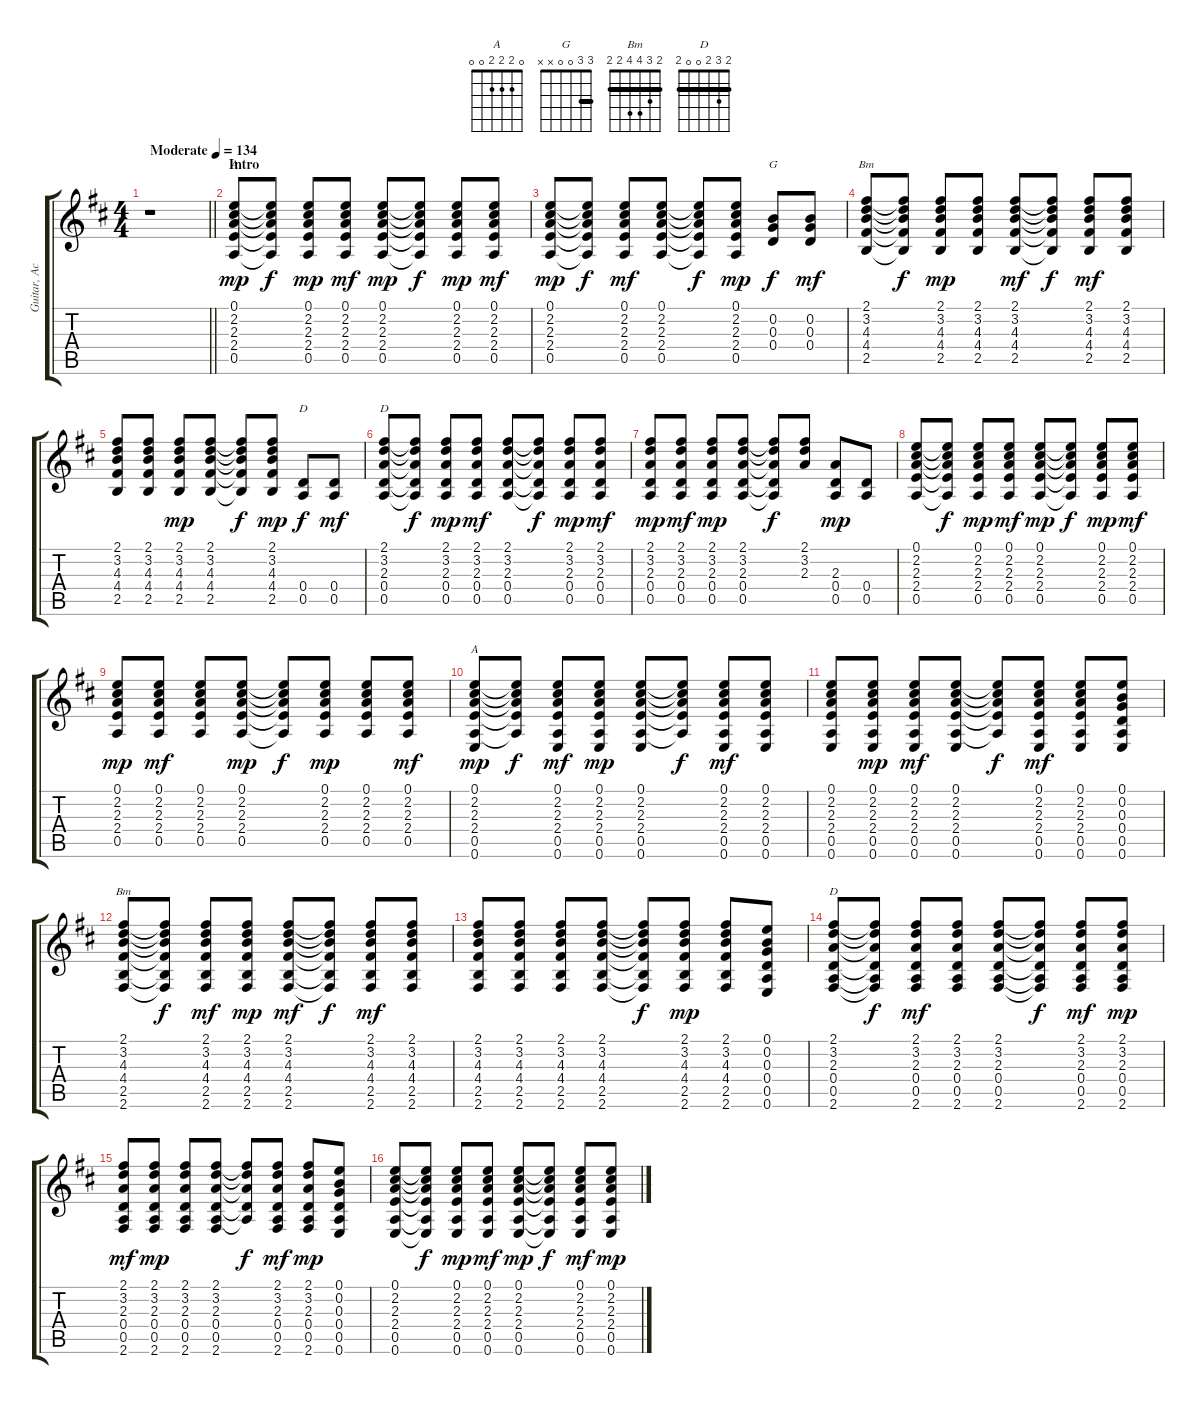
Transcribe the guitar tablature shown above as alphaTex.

\track ("Guitar, Acoustic" "Guitar, Ac") {instrument acousticguitarsteel}
\staff {score tabs}
\tuning (E4 B3 G3 D3 A2 E2) {hide}
\chord ("A" x x x x x x)
\chord ("G" 3 3 0 0 x x) {barre 3}
\chord ("Bm" x x x x x x)
\chord ("D" x x x 0 0 x)
\chord ("D" 2 3 2 0 0 x) {barre 2}
\chord ("A" 0 2 2 2 0 0)
\chord ("Bm" 2 3 4 4 2 2) {barre 2}
\chord ("D" 2 3 2 0 0 2) {barre 2}
\ts (4 4)
\tempo (134 "Moderate")
\clef g2
\barLineRight lightlight
\ks d
r.1{dy mp instrument acousticguitarsteel} |
\section ("" "Intro")
(0.1 2.2 2.3 2.4 0.5).8{ch "A"} (0.1{t} 2.2{t} 2.3{t} 2.4{t} 0.5{t}).8{dy f} (0.1 2.2 2.3 2.4 0.5).8{dy mp} (0.1 2.2 2.3 2.4 0.5).8{dy mf} (0.1 2.2 2.3 2.4 0.5).8{dy mp} (0.1{t} 2.2{t} 2.3{t} 2.4{t} 0.5{t}).8{dy f} (0.1 2.2 2.3 2.4 0.5).8{dy mp} (0.1 2.2 2.3 2.4 0.5).8{dy mf} |
(0.1 2.2 2.3 2.4 0.5).8{dy mp} (0.1{t} 2.2{t} 2.3{t} 2.4{t} 0.5{t}).8{dy f} (0.1 2.2 2.3 2.4 0.5).8{dy mf} (0.1 2.2 2.3 2.4 0.5).8 (0.1{t} 2.2{t} 2.3{t} 2.4{t} 0.5{t}).8{dy f} (0.1 2.2 2.3 2.4 0.5).8{dy mp} (0.2 0.3 0.4).8{ch "G" dy f} (0.2 0.3 0.4).8{dy mf} |
(2.1 3.2 4.3 4.4 2.5).8{ch "Bm"} (2.1{t} 3.2{t} 4.3{t} 4.4{t} 2.5{t}).8{dy f} (2.1 3.2 4.3 4.4 2.5).8{dy mp} (2.1 3.2 4.3 4.4 2.5).8 (2.1 3.2 4.3 4.4 2.5).8{dy mf} (2.1{t} 3.2{t} 4.3{t} 4.4{t} 2.5{t}).8{dy f} (2.1 3.2 4.3 4.4 2.5).8{dy mf} (2.1 3.2 4.3 4.4 2.5).8 |
(2.1 3.2 4.3 4.4 2.5).8 (2.1 3.2 4.3 4.4 2.5).8 (2.1 3.2 4.3 4.4 2.5).8{dy mp} (2.1 3.2 4.3 4.4 2.5).8 (2.1{t} 3.2{t} 4.3{t} 4.4{t} 2.5{t}).8{dy f} (2.1 3.2 4.3 4.4 2.5).8{dy mp} (0.4 0.5).8{ch "D" dy f} (0.4 0.5).8{dy mf} |
(2.1 3.2 2.3 0.4 0.5).8{ch "D"} (2.1{t} 3.2{t} 2.3{t} 0.4{t} 0.5{t}).8{dy f} (2.1 3.2 2.3 0.4 0.5).8{dy mp} (2.1 3.2 2.3 0.4 0.5).8{dy mf} (2.1 3.2 2.3 0.4 0.5).8 (2.1{t} 3.2{t} 2.3{t} 0.4{t} 0.5{t}).8{dy f} (2.1 3.2 2.3 0.4 0.5).8{dy mp} (2.1 3.2 2.3 0.4 0.5).8{dy mf} |
(2.1 3.2 2.3 0.4 0.5).8{dy mp} (2.1 3.2 2.3 0.4 0.5).8{dy mf} (2.1 3.2 2.3 0.4 0.5).8{dy mp} (2.1 3.2 2.3 0.4 0.5).8 (2.1{t} 3.2{t} 2.3{t} 0.4{t} 0.5{t}).8{dy f} (2.1 3.2 2.3).8 (2.3 0.4 0.5).8{dy mp} (0.4 0.5).8 |
(0.1 2.2 2.3 2.4 0.5).8 (0.1{t} 2.2{t} 2.3{t} 2.4{t} 0.5{t}).8{dy f} (0.1 2.2 2.3 2.4 0.5).8{dy mp} (0.1 2.2 2.3 2.4 0.5).8{dy mf} (0.1 2.2 2.3 2.4 0.5).8{dy mp} (0.1{t} 2.2{t} 2.3{t} 2.4{t} 0.5{t}).8{dy f} (0.1 2.2 2.3 2.4 0.5).8{dy mp} (0.1 2.2 2.3 2.4 0.5).8{dy mf} |
(0.1 2.2 2.3 2.4 0.5).8{dy mp} (0.1 2.2 2.3 2.4 0.5).8{dy mf} (0.1 2.2 2.3 2.4 0.5).8 (0.1 2.2 2.3 2.4 0.5).8{dy mp} (0.1{t} 2.2{t} 2.3{t} 2.4{t} 0.5{t}).8{dy f} (0.1 2.2 2.3 2.4 0.5).8{dy mp} (0.1 2.2 2.3 2.4 0.5).8 (0.1 2.2 2.3 2.4 0.5).8{dy mf} |
(0.1 2.2 2.3 2.4 0.5 0.6).8{ch "A" dy mp} (0.1{t} 2.2{t} 2.3{t} 2.4{t} 0.5{t}).8{dy f} (0.1 2.2 2.3 2.4 0.5 0.6).8{dy mf} (0.1 2.2 2.3 2.4 0.5 0.6).8{dy mp} (0.1 2.2 2.3 2.4 0.5 0.6).8 (0.1{t} 2.2{t} 2.3{t} 2.4{t} 0.5{t}).8{dy f} (0.1 2.2 2.3 2.4 0.5 0.6).8{dy mf} (0.1 2.2 2.3 2.4 0.5 0.6).8 |
(0.1 2.2 2.3 2.4 0.5 0.6).8 (0.1 2.2 2.3 2.4 0.5 0.6).8{dy mp} (0.1 2.2 2.3 2.4 0.5 0.6).8{dy mf} (0.1 2.2 2.3 2.4 0.5 0.6).8 (0.1{t} 2.2{t} 2.3{t} 2.4{t} 0.5{t}).8{dy f} (0.1 2.2 2.3 2.4 0.5 0.6).8{dy mf} (0.1 2.2 2.3 2.4 0.5 0.6).8 (0.1 0.2 0.3 0.4 0.5 0.6).8 |
(2.1 3.2 4.3 4.4 2.5 2.6).8{ch "Bm"} (2.1{t} 3.2{t} 4.3{t} 4.4{t} 2.5{t} 2.6{t}).8{dy f} (2.1 3.2 4.3 4.4 2.5 2.6).8{dy mf} (2.1 3.2 4.3 4.4 2.5 2.6).8{dy mp} (2.1 3.2 4.3 4.4 2.5 2.6).8{dy mf} (2.1{t} 3.2{t} 4.3{t} 4.4{t} 2.5{t} 2.6{t}).8{dy f} (2.1 3.2 4.3 4.4 2.5 2.6).8{dy mf} (2.1 3.2 4.3 4.4 2.5 2.6).8 |
(2.1 3.2 4.3 4.4 2.5 2.6).8 (2.1 3.2 4.3 4.4 2.5 2.6).8 (2.1 3.2 4.3 4.4 2.5 2.6).8 (2.1 3.2 4.3 4.4 2.5 2.6).8 (2.1{t} 3.2{t} 4.3{t} 4.4{t} 2.5{t} 2.6{t}).8{dy f} (2.1 3.2 4.3 4.4 2.5 2.6).8{dy mp} (2.1 3.2 4.3 4.4 2.5 2.6).8 (0.1 0.2 0.3 0.4 0.5 0.6).8 |
(2.1 3.2 2.3 0.4 0.5 2.6).8{ch "D"} (2.1{t} 3.2{t} 2.3{t} 0.4{t} 0.5{t} 2.6{t}).8{dy f} (2.1 3.2 2.3 0.4 0.5 2.6).8{dy mf} (2.1 3.2 2.3 0.4 0.5 2.6).8 (2.1 3.2 2.3 0.4 0.5 2.6).8 (2.1{t} 3.2{t} 2.3{t} 0.4{t} 0.5{t} 2.6{t}).8{dy f} (2.1 3.2 2.3 0.4 0.5 2.6).8{dy mf} (2.1 3.2 2.3 0.4 0.5 2.6).8{dy mp} |
(2.1 3.2 2.3 0.4 0.5 2.6).8{dy mf} (2.1 3.2 2.3 0.4 0.5 2.6).8{dy mp} (2.1 3.2 2.3 0.4 0.5 2.6).8 (2.1 3.2 2.3 0.4 0.5 2.6).8 (2.1{t} 3.2{t} 2.3{t} 0.4{t} 0.5{t}).8{dy f} (2.1 3.2 2.3 0.4 0.5 2.6).8{dy mf} (2.1 3.2 2.3 0.4 0.5 2.6).8{dy mp} (0.1 0.2 0.3 0.4 0.5 0.6).8 |
(0.1 2.2 2.3 2.4 0.5 0.6).8 (0.1{t} 2.2{t} 2.3{t} 2.4{t} 0.5{t} 0.6{t}).8{dy f} (0.1 2.2 2.3 2.4 0.5 0.6).8{dy mp} (0.1 2.2 2.3 2.4 0.5 0.6).8{dy mf} (0.1 2.2 2.3 2.4 0.5 0.6).8{dy mp} (0.1{t} 2.2{t} 2.3{t} 2.4{t} 0.5{t} 0.6{t}).8{dy f} (0.1 2.2 2.3 2.4 0.5 0.6).8{dy mf} (0.1 2.2 2.3 2.4 0.5 0.6).8{dy mp}
